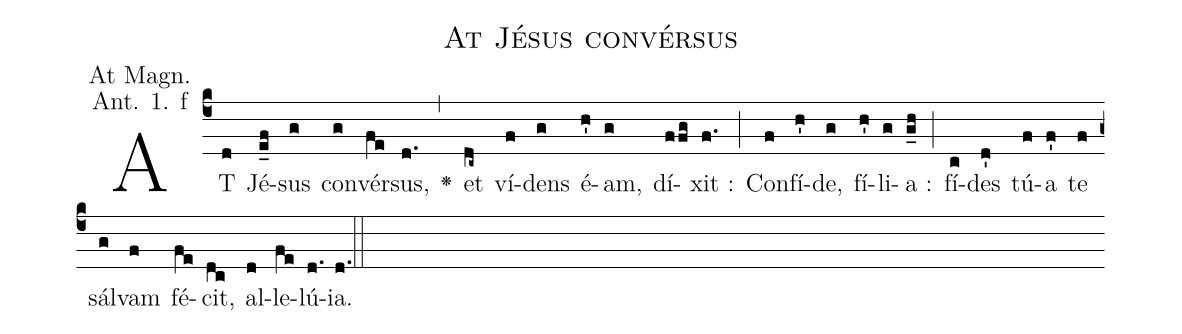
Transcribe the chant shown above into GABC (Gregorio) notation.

name: At Jésus convérsus;
office-part: Magnificat Antiphon;
mode: 1f;
annotation: At Magn.;
annotation: Ant. 1. f;
def-m1:}{\greseteolcustos{manual}{;
def-m2:\ifx\breakbeforeEuouae\undefined\else;
def-m3:\fi}\ifx\noeuouae\undefined\def\noeuouae{F}\fi\if\noeuouae F{;
def-m4:}\fi;
%%
% The syntax in this part is called gabc. Please refer to http://home.gna.org/gregorio/gabc/#basis

(c4)AT(d) Jé(e_f)sus(g) con(g)vér(fe)sus,(d.) <v>\greheightstar</v>(,)
et(dc~) ví(f)dens(g) é(h')am,(g) dí(ffg)xit :(f.) (;) Con(f)fí(h')de,(g) fí(h')li(g)a :(g_h) (;)
fí(c)des(d') tú(f)a(f') te(f) sál(g)vam(f) fé(fe)cit,(dc) al(d)le(fe)lú(d.[em1])ia.(d.) (::[em2]z[em3])

E(h) u(h) o(g) u(f) a(gh) e.(gf..) (::[em4])
